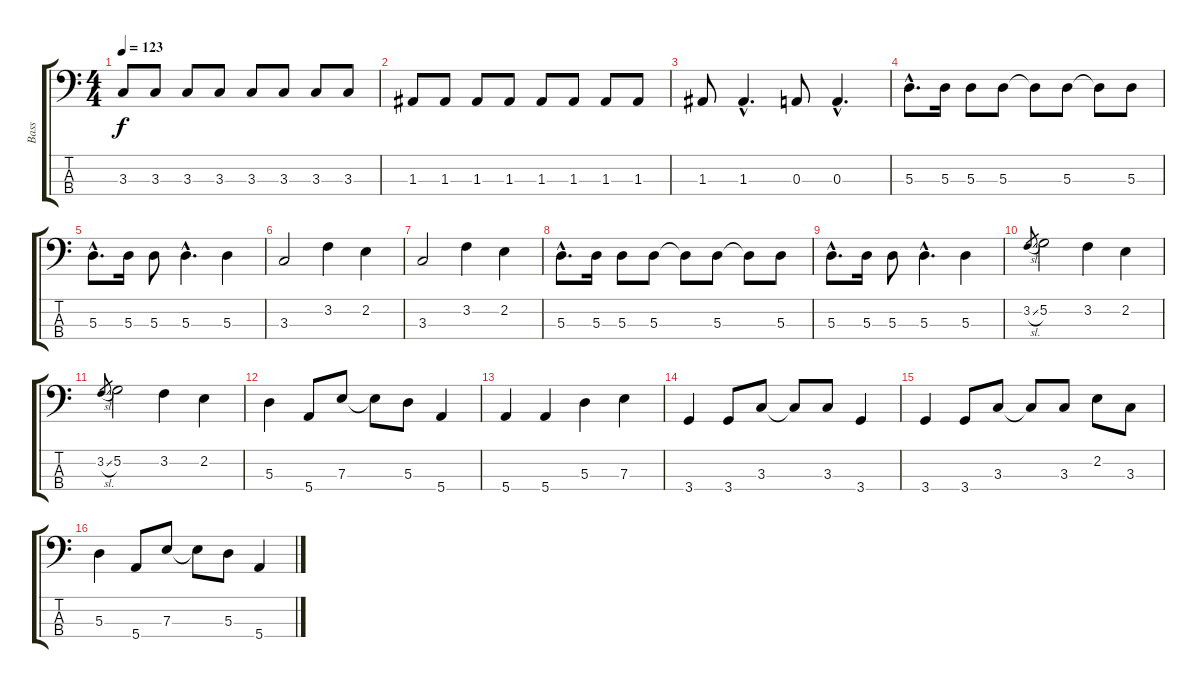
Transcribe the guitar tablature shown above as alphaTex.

\track ("Bass" "Bass") {instrument electricbassfinger}
\staff {score tabs}
\tuning (G2 D2 A1 E1) {hide}
\ts (4 4)
\tempo 123
\clef f4
\ks c
3.3.8{dy f} 3.3.8 3.3.8 3.3.8 3.3.8 3.3.8 3.3.8 3.3.8 |
1.3.8 1.3.8 1.3.8 1.3.8 1.3.8 1.3.8 1.3.8 1.3.8 |
1.3.8 1.3{hac}.4{d} 0.3.8 0.3{hac}.4{d} |
5.3{hac}.8{d} 5.3.16 5.3.8 5.3.8 5.3{t}.8 5.3.8 5.3{t}.8 5.3.8 |
5.3{hac}.8{d} 5.3.16 5.3.8 5.3{hac}.4{d} 5.3.4 |
3.3.2 3.2.4 2.2.4 |
3.3.2 3.2.4 2.2.4 |
5.3{hac}.8{d} 5.3.16 5.3.8 5.3.8 5.3{t}.8 5.3.8 5.3{t}.8 5.3.8 |
5.3{hac}.8{d} 5.3.16 5.3.8 5.3{hac}.4{d} 5.3.4 |
3.2{sl}.8{gr} 5.2.2 3.2.4 2.2.4 |
3.2{sl}.8{gr} 5.2.2 3.2.4 2.2.4 |
5.3.4 5.4.8 7.3.8 7.3{t}.8 5.3.8 5.4.4 |
5.4.4 5.4.4 5.3.4 7.3.4 |
3.4.4 3.4.8 3.3.8 3.3{t}.8 3.3.8 3.4.4 |
3.4.4 3.4.8 3.3.8 3.3{t}.8 3.3.8 2.2.8 3.3.8 |
5.3.4 5.4.8 7.3.8 7.3{t}.8 5.3.8 5.4.4
